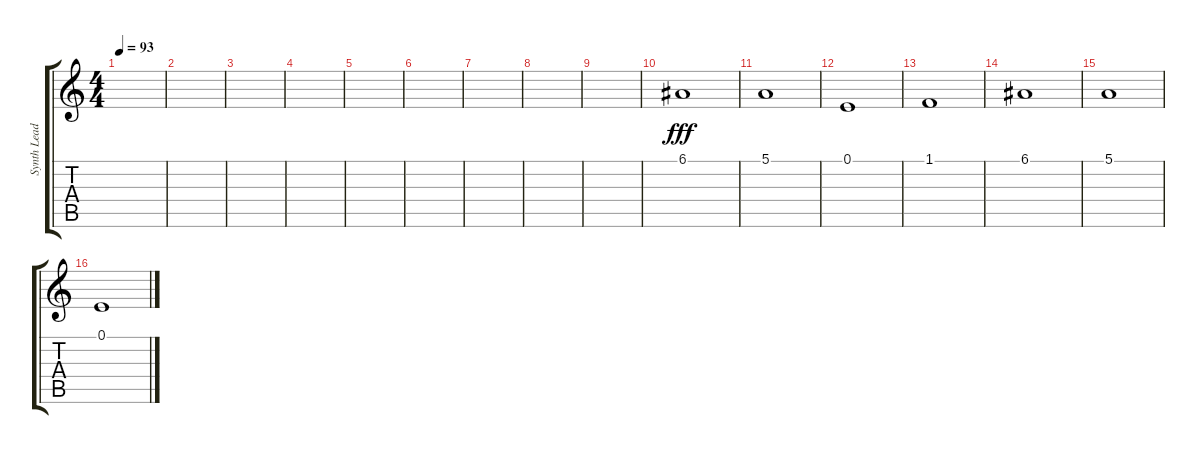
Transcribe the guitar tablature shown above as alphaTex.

\track ("Synth Lead" "Synth Lead") {instrument pad6metallic}
\staff {score tabs}
\tuning (E4 B3 G3 D3 A2 E2) {hide}
\ts (4 4)
\tempo 93
\clef g2
\ks c
|
|
|
|
|
|
|
|
|
6.1.1{dy fff} |
5.1.1 |
0.1.1 |
1.1.1 |
6.1.1 |
5.1.1 |
0.1.1
